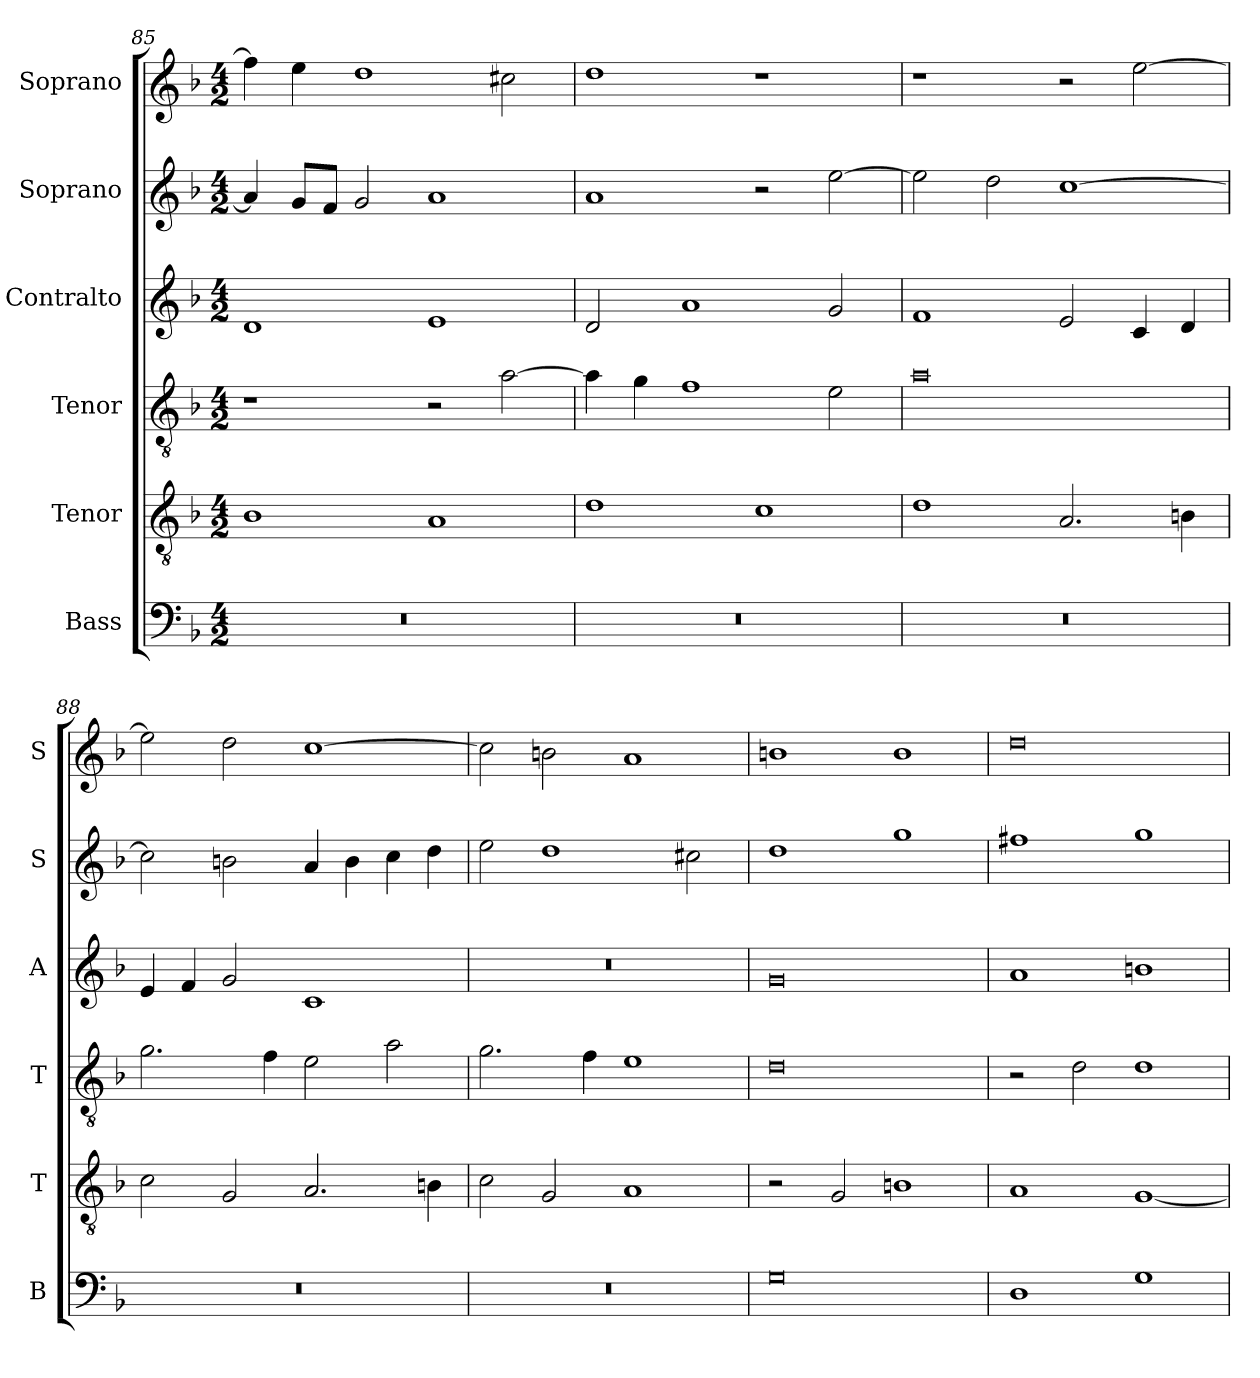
**kern	**kern	**kern	**kern	**kern	**kern
*part6	*part5	*part4	*part3	*part2	*part1
*staff6	*staff5	*staff4	*staff3	*staff2	*staff1
*I"Bass	*I"Tenor	*I"Tenor	*I"Contralto	*I"Soprano	*I"Soprano
*I'B	*I'T	*I'T	*I'A	*I'S	*I'S
*clefF4	*clefGv2	*clefGv2	*clefG2	*clefG2	*clefG2
*k[b-]	*k[b-]	*k[b-]	*k[b-]	*k[b-]	*k[b-]
*M4/2	*M4/2	*M4/2	*M4/2	*M4/2	*M4/2
=85	=85	=85	=85	=85	=85
0r	1B-	1r	1d	4a]	4ff]
.	.	.	.	8g/L	4ee
.	.	.	.	8f/J	.
.	.	.	.	2g	1dd
.	1A	2r	1e	1a	.
.	.	[2a	.	.	2cc#X
=86	=86	=86	=86	=86	=86
0r	1d	4a]	2d	1a	1dd
.	.	4g	.	.	.
.	.	1f	1a	.	.
.	1c	.	.	2r	1r
.	.	2e	2g	[2ee	.
=87	=87	=87	=87	=87	=87
0r	1d	0a	1f	2ee]	1r
.	.	.	.	2dd	.
.	2.A	.	2e	[1cc	2r
.	.	.	4c	.	[2ee
.	4Bn	.	4d	.	.
=88	=88	=88	=88	=88	=88
0r	2c	2.g	4e	2cc]	2ee]
.	.	.	4f	.	.
.	2G	.	2g	2bn	2dd
.	.	4f	.	.	.
.	2.A	2e	1c	4a	[1cc
.	.	.	.	4b	.
.	.	2a	.	4cc	.
.	4Bn	.	.	4dd	.
=89	=89	=89	=89	=89	=89
0r	2c	2.g	0r	2ee	2cc]
.	2G	.	.	1dd	2bn
.	.	4f	.	.	.
.	1A	1e	.	.	1a
.	.	.	.	2cc#X	.
=90	=90	=90	=90	=90	=90
0G	2r	0d	0g	1dd	1bn
.	2G	.	.	.	.
.	1Bn	.	.	1gg	1b
=91	=91	=91	=91	=91	=91
1D	1A	2r	1a	1ff#X	0dd
.	.	2d	.	.	.
1G	[1G	1d	1bn	1gg	.
=	=	=	=	=	=
*-	*-	*-	*-	*-	*-
